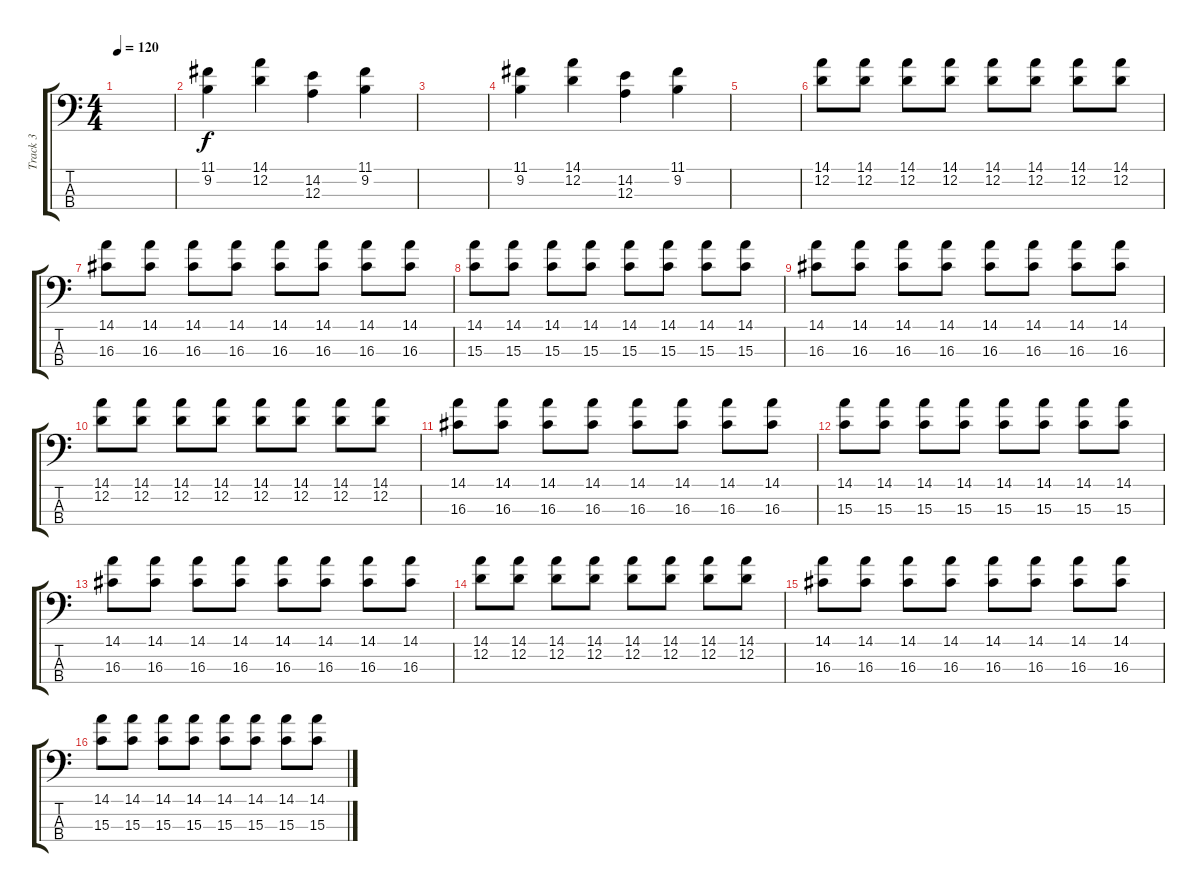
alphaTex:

\track ("Track 3" "Track 3") {instrument electricbassfinger}
\staff {score tabs}
\tuning (G2 D2 A1 E1) {hide}
\ts (4 4)
\tempo 120
\clef f4
\ks c
|
(11.1 9.2).4 (14.1 12.2).4 (14.2 12.3).4 (11.1 9.2).4 |
|
(11.1 9.2).4 (14.1 12.2).4 (14.2 12.3).4 (11.1 9.2).4 |
|
(14.1 12.2).8 (14.1 12.2).8 (14.1 12.2).8 (14.1 12.2).8 (14.1 12.2).8 (14.1 12.2).8 (14.1 12.2).8 (14.1 12.2).8 |
(14.1 16.3).8 (14.1 16.3).8 (14.1 16.3).8 (14.1 16.3).8 (14.1 16.3).8 (14.1 16.3).8 (14.1 16.3).8 (14.1 16.3).8 |
(14.1 15.3).8 (14.1 15.3).8 (14.1 15.3).8 (14.1 15.3).8 (14.1 15.3).8 (14.1 15.3).8 (14.1 15.3).8 (14.1 15.3).8 |
(14.1 16.3).8 (14.1 16.3).8 (14.1 16.3).8 (14.1 16.3).8 (14.1 16.3).8 (14.1 16.3).8 (14.1 16.3).8 (14.1 16.3).8 |
(14.1 12.2).8 (14.1 12.2).8 (14.1 12.2).8 (14.1 12.2).8 (14.1 12.2).8 (14.1 12.2).8 (14.1 12.2).8 (14.1 12.2).8 |
(14.1 16.3).8 (14.1 16.3).8 (14.1 16.3).8 (14.1 16.3).8 (14.1 16.3).8 (14.1 16.3).8 (14.1 16.3).8 (14.1 16.3).8 |
(14.1 15.3).8 (14.1 15.3).8 (14.1 15.3).8 (14.1 15.3).8 (14.1 15.3).8 (14.1 15.3).8 (14.1 15.3).8 (14.1 15.3).8 |
(14.1 16.3).8 (14.1 16.3).8 (14.1 16.3).8 (14.1 16.3).8 (14.1 16.3).8 (14.1 16.3).8 (14.1 16.3).8 (14.1 16.3).8 |
(14.1 12.2).8 (14.1 12.2).8 (14.1 12.2).8 (14.1 12.2).8 (14.1 12.2).8 (14.1 12.2).8 (14.1 12.2).8 (14.1 12.2).8 |
(14.1 16.3).8 (14.1 16.3).8 (14.1 16.3).8 (14.1 16.3).8 (14.1 16.3).8 (14.1 16.3).8 (14.1 16.3).8 (14.1 16.3).8 |
(14.1 15.3).8 (14.1 15.3).8 (14.1 15.3).8 (14.1 15.3).8 (14.1 15.3).8 (14.1 15.3).8 (14.1 15.3).8 (14.1 15.3).8
